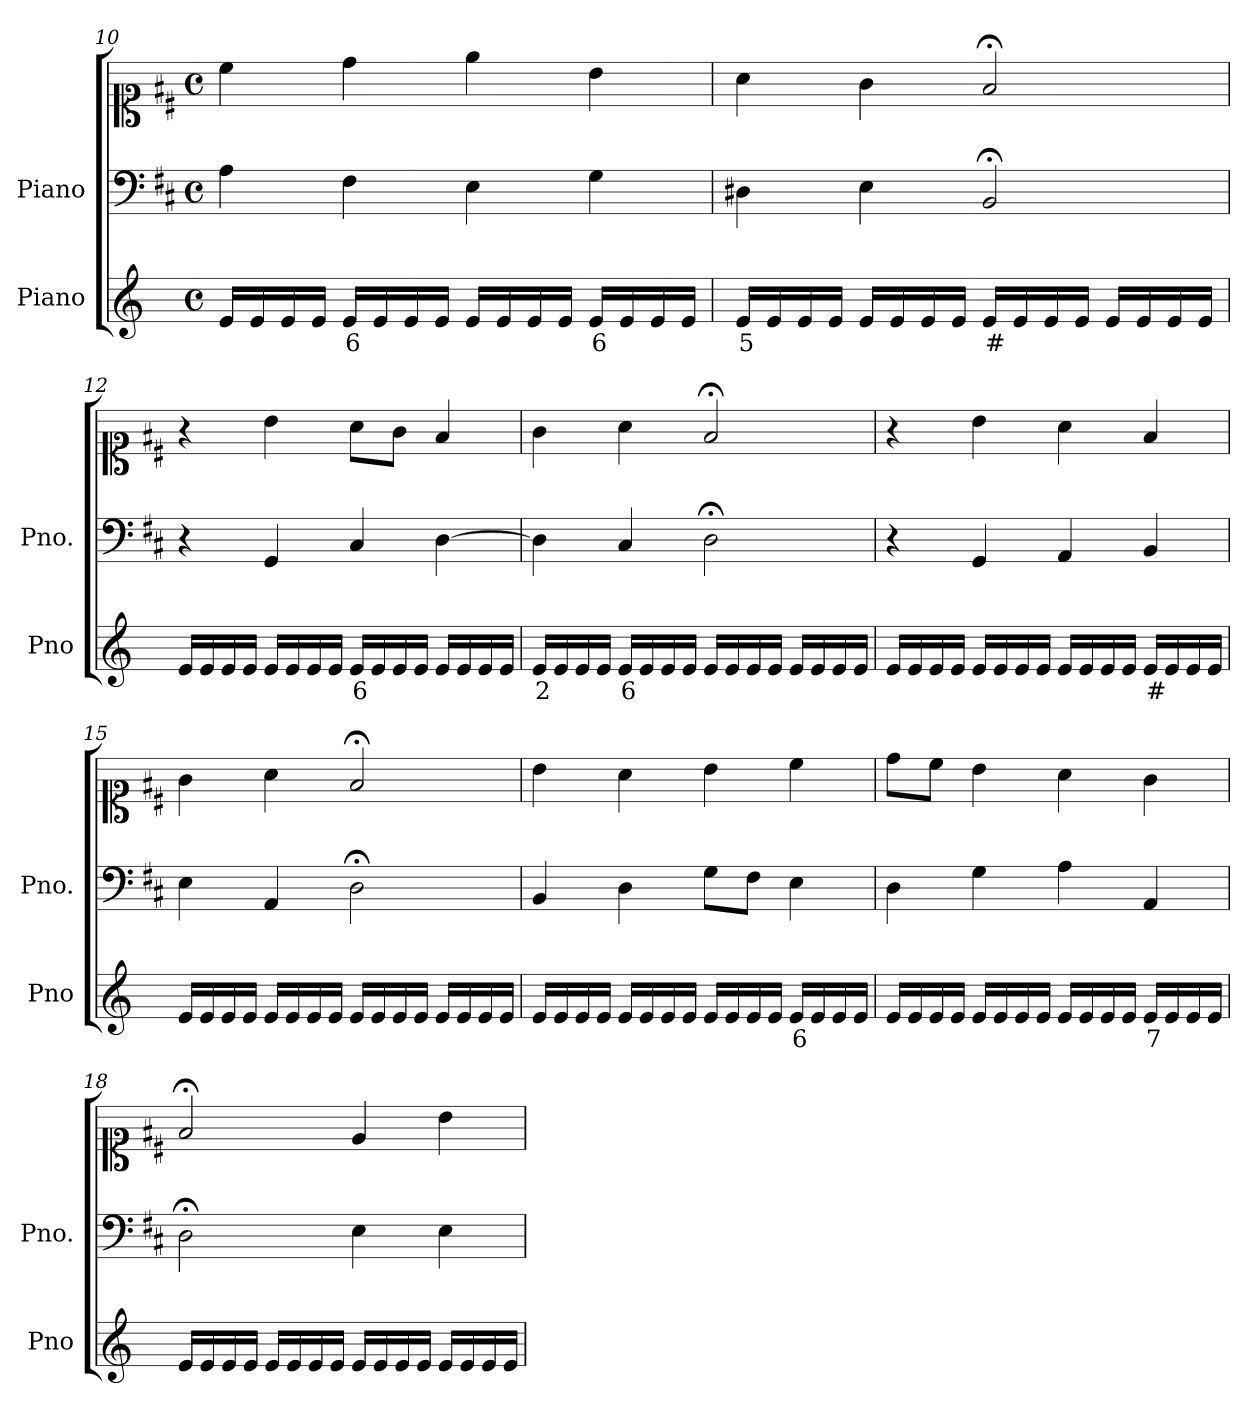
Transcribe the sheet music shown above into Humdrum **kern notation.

**kern	**text	**kern	**kern
*part2	*part2	*part1	*part1
*staff3	*staff3	*staff2	*staff1
*I"Piano	*	*I"Piano	*
*I'Pno	*	*I'Pno.	*
*clefG2	*	*clefF4	*clefC1
*k[]	*	*k[f#c#]	*k[f#c#]
*M4/4	*	*M4/4	*M4/4
*met(c)	*	*met(c)	*met(c)
=10	=10	=10	=10
16e/LL	.	4A\	4cc#\
16e/	.	.	.
16e/	.	.	.
16e/JJ	.	.	.
!	!LO:LY:b	!	!
16e/LL	6	4F#\	4dd\
16e/	.	.	.
16e/	.	.	.
16e/JJ	.	.	.
16e/LL	.	4E\	4ee\
16e/	.	.	.
16e/	.	.	.
16e/JJ	.	.	.
!	!LO:LY:b	!	!
16e/LL	6	4G\	4b\
16e/	.	.	.
16e/	.	.	.
16e/JJ	.	.	.
=11	=11	=11	=11
!	!LO:LY:b	!	!
16e/LL	5	4D#X\	4a\
16e/	.	.	.
16e/	.	.	.
16e/JJ	.	.	.
16e/LL	.	4E\	4g\
16e/	.	.	.
16e/	.	.	.
16e/JJ	.	.	.
!	!LO:LY:b	!	!
16e/LL	#	2BB;</	2f#;</
16e/	.	.	.
16e/	.	.	.
16e/JJ	.	.	.
16e/LL	.	.	.
16e/	.	.	.
16e/	.	.	.
16e/JJ	.	.	.
=12	=12	=12	=12
16e/LL	.	4r	4r
16e/	.	.	.
16e/	.	.	.
16e/JJ	.	.	.
16e/LL	.	4GG/	4b\
16e/	.	.	.
16e/	.	.	.
16e/JJ	.	.	.
!	!LO:LY:b	!	!
16e/LL	6	4C#/	8a\L
16e/	.	.	.
16e/	.	.	8g\J
16e/JJ	.	.	.
16e/LL	.	[4D\	4f#/
16e/	.	.	.
16e/	.	.	.
16e/JJ	.	.	.
=13	=13	=13	=13
!	!LO:LY:b	!	!
16e/LL	2	4D\]	4g\
16e/	.	.	.
16e/	.	.	.
16e/JJ	.	.	.
!	!LO:LY:b	!	!
16e/LL	6	4C#/	4a\
16e/	.	.	.
16e/	.	.	.
16e/JJ	.	.	.
16e/LL	.	2D;<\	2f#;</
16e/	.	.	.
16e/	.	.	.
16e/JJ	.	.	.
16e/LL	.	.	.
16e/	.	.	.
16e/	.	.	.
16e/JJ	.	.	.
=14	=14	=14	=14
16e/LL	.	4r	4r
16e/	.	.	.
16e/	.	.	.
16e/JJ	.	.	.
16e/LL	.	4GG/	4b\
16e/	.	.	.
16e/	.	.	.
16e/JJ	.	.	.
16e/LL	.	4AA/	4a\
16e/	.	.	.
16e/	.	.	.
16e/JJ	.	.	.
!	!LO:LY:b	!	!
16e/LL	#	4BB/	4f#/
16e/	.	.	.
16e/	.	.	.
16e/JJ	.	.	.
=15	=15	=15	=15
16e/LL	.	4E\	4g\
16e/	.	.	.
16e/	.	.	.
16e/JJ	.	.	.
16e/LL	.	4AA/	4a\
16e/	.	.	.
16e/	.	.	.
16e/JJ	.	.	.
16e/LL	.	2D;<\	2f#;</
16e/	.	.	.
16e/	.	.	.
16e/JJ	.	.	.
16e/LL	.	.	.
16e/	.	.	.
16e/	.	.	.
16e/JJ	.	.	.
=16	=16	=16	=16
16e/LL	.	4BB/	4b\
16e/	.	.	.
16e/	.	.	.
16e/JJ	.	.	.
16e/LL	.	4D\	4a\
16e/	.	.	.
16e/	.	.	.
16e/JJ	.	.	.
16e/LL	.	8G\L	4b\
16e/	.	.	.
!	!LO:LY:b	!	!
16e/	_	8F#\J	.
16e/JJ	.	.	.
!	!LO:LY:b	!	!
16e/LL	6	4E\	4cc#\
16e/	.	.	.
16e/	.	.	.
16e/JJ	.	.	.
=17	=17	=17	=17
16e/LL	.	4D\	8dd\L
16e/	.	.	.
16e/	.	.	8cc#\J
16e/JJ	.	.	.
16e/LL	.	4G\	4b\
16e/	.	.	.
16e/	.	.	.
16e/JJ	.	.	.
16e/LL	.	4A\	4a\
16e/	.	.	.
16e/	.	.	.
16e/JJ	.	.	.
!	!LO:LY:b	!	!
16e/LL	7	4AA/	4g\
16e/	.	.	.
16e/	.	.	.
16e/JJ	.	.	.
=18	=18	=18	=18
16e/LL	.	2D;<\	2f#;</
16e/	.	.	.
16e/	.	.	.
16e/JJ	.	.	.
16e/LL	.	.	.
16e/	.	.	.
16e/	.	.	.
16e/JJ	.	.	.
16e/LL	.	4E\	4e/
16e/	.	.	.
16e/	.	.	.
16e/JJ	.	.	.
16e/LL	.	4E\	4b\
16e/	.	.	.
16e/	.	.	.
16e/JJ	.	.	.
=	=	=	=
*-	*-	*-	*-
